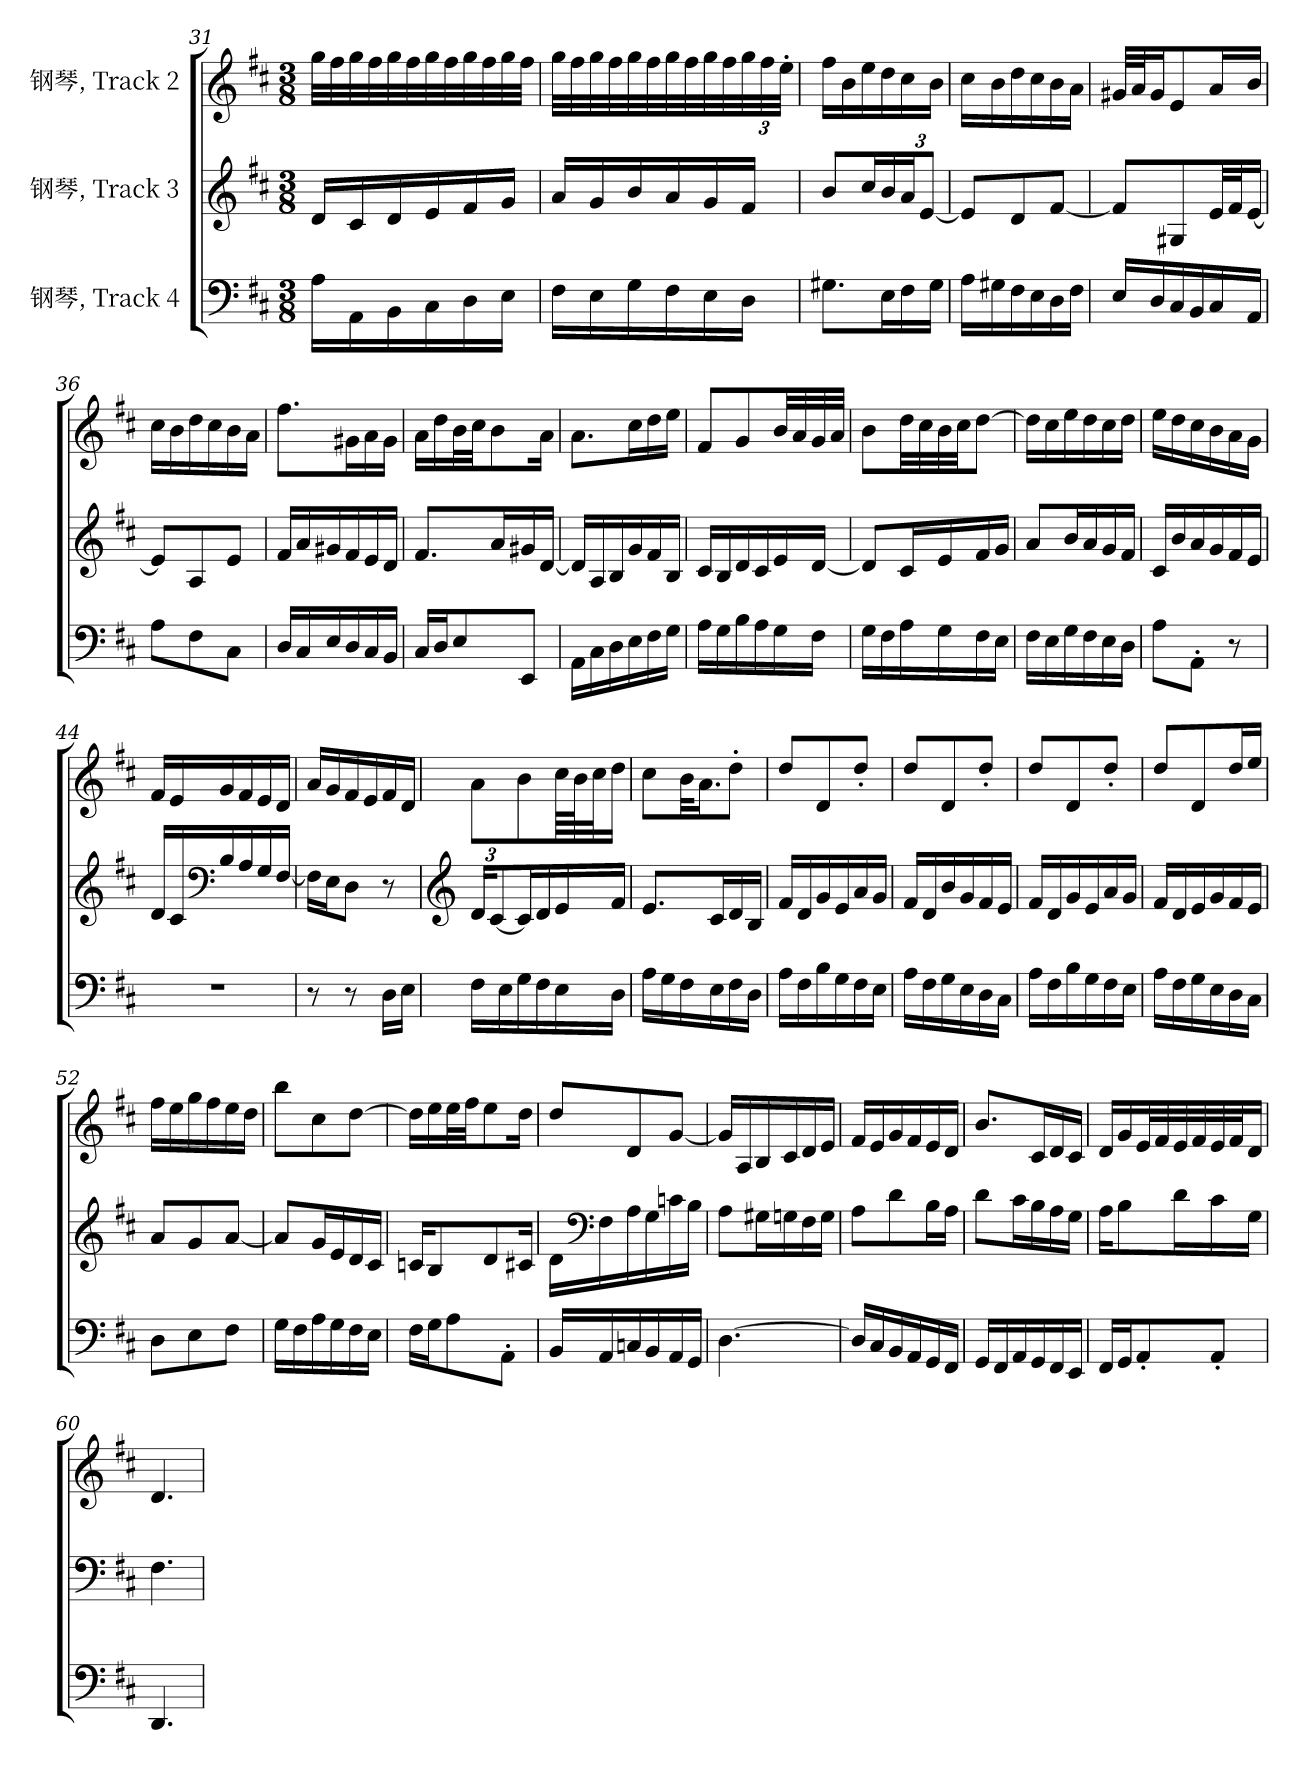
**kern	**kern	**kern
*part3	*part2	*part1
*staff3	*staff2	*staff1
*I"钢琴, Track 4	*I"钢琴, Track 3	*I"钢琴, Track 2
*clefF4	*clefG2	*clefG2
*k[f#c#]	*k[f#c#]	*k[f#c#]
*M3/8	*M3/8	*M3/8
=31	=31	=31
16A\LL	16d/LL	32gg\LLL
.	.	32ff#\
16AA\	16c#/	32gg\
.	.	32ff#\
16BB\	16d/	32gg\
.	.	32ff#\
16C#\	16e/	32gg\
.	.	32ff#\
16D\	16f#/	32gg\
.	.	32ff#\
16E\JJ	16g/JJ	32gg\
.	.	32ff#\JJJ
!!LO:LB:g=z
=32	=32	=32
16F#\LL	16a/LL	32gg\LLL
.	.	32ff#\
16E\	16g/	32gg\
.	.	32ff#\
16G\	16b/	32gg\
.	.	32ff#\
16F#\	16a/	32gg\
.	.	32ff#\
16E\	16g/	32gg\
.	.	32ff#\
*	*	*Xbrackettup
16D\JJ	16f#/JJ	48gg\
.	.	48ff#\
.	.	48ee'\JJJ
=33	=33	=33
8.G#X\L	8b/L	16ff#\LL
.	.	16b\
.	16cc#/L	16ee\
16E\L	16b/	16dd\
*	*Xbrackettup	*
16F#\	24a/J	16cc#\
.	[12e/J	.
16G#\JJ	.	16b\JJ
=34	=34	=34
16A\LL	8e/L]	16cc#\LL
16G#X\	.	16b\
16F#\	8d/	16dd\
16E\	.	16cc#\
16D\	[8f#/J	16b\
16F#\JJ	.	16a\JJ
=35	=35	=35
16E/LL	8f#/L]	32g#X/LLL
.	.	32a/J
16D/	.	16g#/J
16C#/	8G#X/	8e/
16BB/	.	.
16C#/	32e/LL	16a/L
.	32f#/J	.
16AA/JJ	[16e/JJ	16b/JJ
=36	=36	=36
8A\L	8e/L]	16cc#\LL
.	.	16b\
8F#\	8A/	16dd\
.	.	16cc#\
8C#\J	8e/J	16b\
.	.	16a\JJ
!!LO:PB:g=z
=37	=37	=37
16D/LL	16f#/LL	8.ff#\L
16C#/	16a/	.
16E/	16g#X/	.
16D/	16f#/	16g#X\L
16C#/	16e/	16a\
16BB/JJ	16d/JJ	16g#\JJ
=38	=38	=38
16C#/LL	8.f#/L	16a\LL
16D/J	.	16dd\
8E/	.	32b\L
.	.	32cc#\JJ
.	16a/L	8b\
8EE/J	16g#X/	.
.	[16d/JJ	16a\Jk
=39	=39	=39
16AA\LL	16d/LL]	8.a\L
16C#\	16A/	.
16D\	16B/	.
16E\	16g/	16cc#\L
16F#\	16f#/	16dd\
16G\JJ	16B/JJ	16ee\JJ
=40	=40	=40
16A\LL	16c#/LL	8f#/L
16G\	16B/	.
16B\	16d/	8g/
16A\	16c#/	.
16G\	16e/	32b/LL
.	.	32a/
16F#\JJ	[16d/JJ	32g/
.	.	32a/JJJ
=41	=41	=41
16G\LL	8d/L]	8b\L
16F#\	.	.
16A\	16c#/L	32dd\LL
.	.	32cc#\
16G\	16e/	32b\
.	.	32cc#\JJ
16F#\	16f#/	[8dd\J
16E\JJ	16g/JJ	.
!!LO:LB:g=z
=42	=42	=42
16F#\LL	8a/L	16dd\LL]
16E\	.	16cc#\
16G\	16b/L	16ee\
16F#\	16a/	16dd\
16E\	16g/	16cc#\
16D\JJ	16f#/JJ	16dd\JJ
=43	=43	=43
8A\L	16c#/LL	16ee\LL
.	16b/	16dd\
8AA'\J	16a/	16cc#\
.	16g/	16b\
8r	16f#/	16a\
.	16e/JJ	16g\JJ
=44	=44	=44
4.r	16d/LL	16f#/LL
.	16c#/	16e/
*	*clefF4	*
.	16B/	16g/
.	16A/	16f#/
.	16G/	16e/
.	[16F#/JJ	16d/JJ
=45	=45	=45
8r	16F#\LL]	16a/LL
.	16E\J	16g/
8r	8D\J	16f#/
.	.	16e/
16D\LL	8r	16f#/
16E\JJ	.	16d/JJ
=46	=46	=46
*	*clefG2	*
16F#\LL	24d/KL	8a\L
.	[12c#/	.
16E\	.	.
16G\	16c#/L]	8b\
16F#\	16d/	.
16E\	16e/	64cc#\LLL
.	.	64b\J
.	.	32cc#\J
16D\JJ	16f#/JJ	16dd\JJ
!!LO:LB:g=z
=47	=47	=47
16A\LL	8.e/L	8cc#\L
16G\	.	.
16F#\	.	32b\KL
.	.	16.a\J
16E\	16c#/L	.
16F#\	16d/	8dd'\J
16D\JJ	16B/JJ	.
=48	=48	=48
16A\LL	16f#/LL	8dd/L
16F#\	16d/	.
16B\	16g/	8d/
16G\	16e/	.
16F#\	16a/	8dd'/J
16E\JJ	16g/JJ	.
=49	=49	=49
16A\LL	16f#/LL	8dd/L
16F#\	16d/	.
16G\	16b/	8d/
16E\	16g/	.
16D\	16f#/	8dd'/J
16C#\JJ	16e/JJ	.
=50	=50	=50
16A\LL	16f#/LL	8dd/L
16F#\	16d/	.
16B\	16g/	8d/
16G\	16e/	.
16F#\	16a/	8dd'/J
16E\JJ	16g/JJ	.
=51	=51	=51
16A\LL	16f#/LL	8dd/L
16F#\	16d/	.
16G\	16e/	8d/
16E\	16g/	.
16D\	16f#/	16dd/L
16C#\JJ	16e/JJ	16ee/JJ
=52	=52	=52
8D\L	8a/L	16ff#\LL
.	.	16ee\
8E\	8g/	16gg\
.	.	16ff#\
8F#\J	[8a/J	16ee\
.	.	16dd\JJ
!!LO:LB:g=z
=53	=53	=53
16G\LL	8a/L]	8bb\L
16F#\	.	.
16A\	16g/L	8cc#\
16G\	16e/	.
16F#\	16d/	[8dd\J
16E\JJ	16c#/JJ	.
=54	=54	=54
16F#\LL	16cn/KL	16dd\LL]
16G\J	8B/	16ee\
8A\	.	32ee\L
.	.	32ff#\JJ
.	8d/	8ee\
8AA'\J	.	.
.	16c#X/Jk	16dd\Jk
=55	=55	=55
16BB/LL	16d\LL	8dd/L
*	*clefF4	*
16AA/	16F#\	.
16Cn/	16A\	8d/
16BB/	16G\	.
16AA/	16cn\	[8g/J
16GG/JJ	16B\JJ	.
=56	=56	=56
[4.D\	8A\L	16g/LL]
.	.	16A/
.	16G#X\L	16B/
.	16Gn\	16c#/
.	16F#\	16d/
.	16G\JJ	16e/JJ
=57	=57	=57
16D/LL]	8A\L	16f#/LL
16C#/	.	16e/
16BB/	8d\	16g/
16AA/	.	16f#/
16GG/	16B\L	16e/
16FF#/JJ	16A\JJ	16d/JJ
!!LO:PB:g=z
=58	=58	=58
16GG/LL	8d\L	8.b/L
16FF#/	.	.
16AA/	16c#\L	.
16GG/	16B\	16c#/L
16FF#/	16A\	16d/
16EE/JJ	16G\JJ	16c#/JJ
=59	=59	=59
*	*	*MM77
16FF#/LL	16A\KL	16d/LL
*	*	*MM72
16GG/J	8B\	16g/
*	*	*MM66
8AA'/	.	32e/L
*	*	*MM63
.	.	32f#/
*	*	*MM60
.	16d\L	32e/
*	*	*MM58
.	.	32f#/
*	*	*MM55
8AA'/J	16c#\	32e/
*	*	*MM52
.	.	32f#/J
*	*	*MM49
.	16G\JJ	16d/JJ
=60	=60	=60
*	*	*MM44
4.DD/	4.F#\	4.d/
=	=	=
*-	*-	*-
